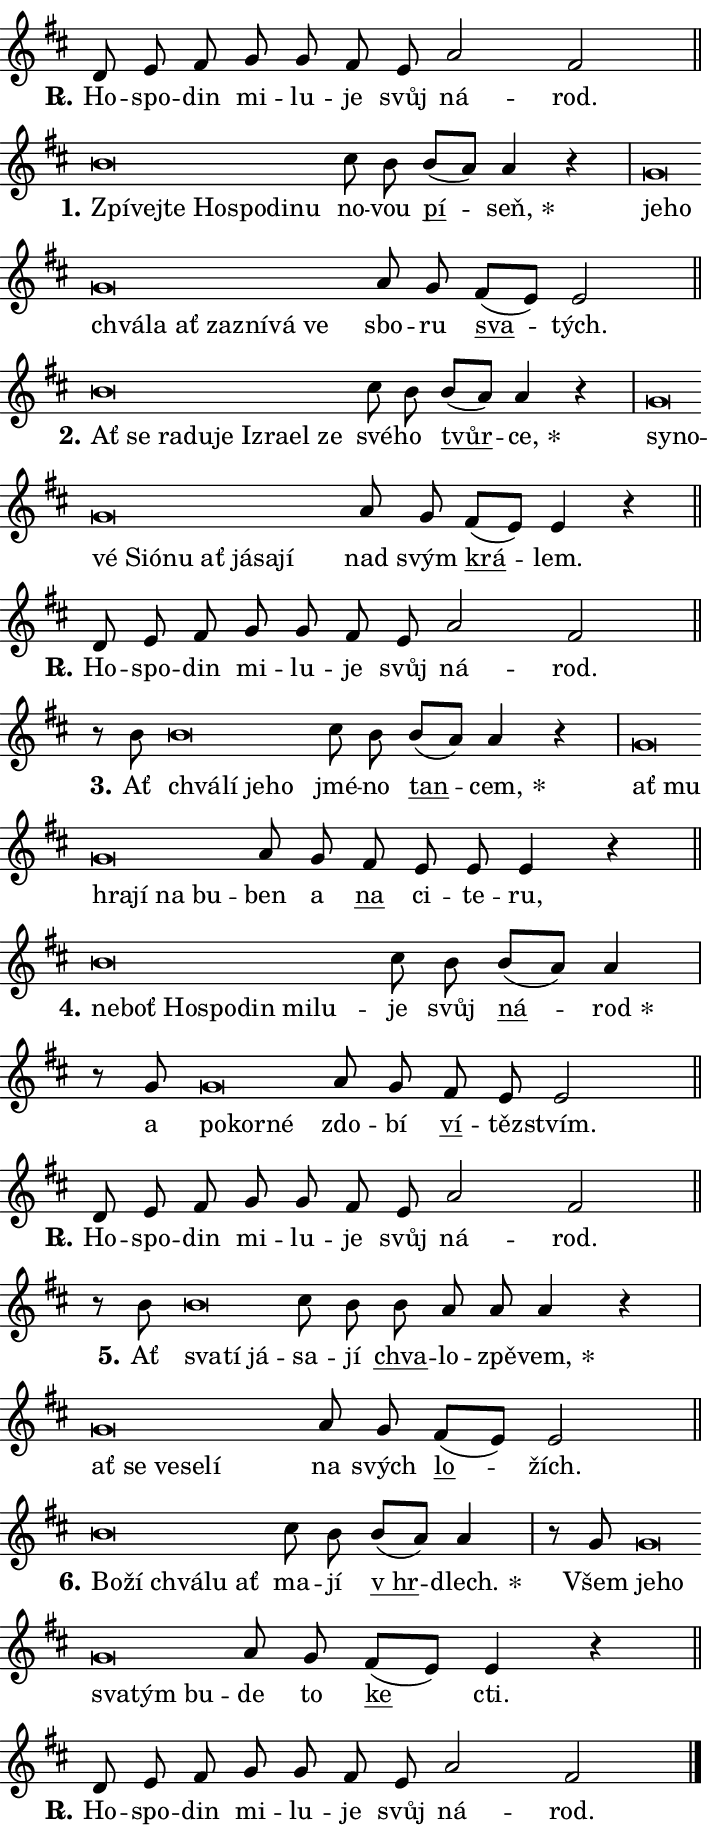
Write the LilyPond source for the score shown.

\version "2.24.0"
\header { tagline = "" }
\paper {
  indent = 0\cm
  top-margin = 0\cm
  right-margin = 0.13\cm % to fit lyric hyphens
  bottom-margin = 0\cm
  left-margin = 0\cm
  paper-width = 12\cm
  page-breaking = #ly:one-page-breaking
  system-system-spacing.basic-distance = #11
  score-system-spacing.basic-distance = #11
  ragged-last = ##f
}


%% Author: Thomas Morley
%% https://lists.gnu.org/archive/html/lilypond-user/2020-05/msg00002.html
#(define (line-position grob)
"Returns position of @var[grob} in current system:
   @code{'start}, if at first time-step
   @code{'end}, if at last time-step
   @code{'middle} otherwise
"
  (let* ((col (ly:item-get-column grob))
         (ln (ly:grob-object col 'left-neighbor))
         (rn (ly:grob-object col 'right-neighbor))
         (col-to-check-left (if (ly:grob? ln) ln col))
         (col-to-check-right (if (ly:grob? rn) rn col))
         (break-dir-left
           (and
             (ly:grob-property col-to-check-left 'non-musical #f)
             (ly:item-break-dir col-to-check-left)))
         (break-dir-right
           (and
             (ly:grob-property col-to-check-right 'non-musical #f)
             (ly:item-break-dir col-to-check-right))))
        (cond ((eqv? 1 break-dir-left) 'start)
              ((eqv? -1 break-dir-right) 'end)
              (else 'middle))))

#(define (tranparent-at-line-position vctor)
  (lambda (grob)
  "Relying on @code{line-position} select the relevant enry from @var{vctor}.
Used to determine transparency,"
    (case (line-position grob)
      ((end) (not (vector-ref vctor 0)))
      ((middle) (not (vector-ref vctor 1)))
      ((start) (not (vector-ref vctor 2))))))

noteHeadBreakVisibility =
#(define-music-function (break-visibility)(vector?)
"Makes @code{NoteHead}s transparent relying on @var{break-visibility}"
#{
  \override NoteHead.transparent =
    #(tranparent-at-line-position break-visibility)
#})

#(define delete-ledgers-for-transparent-note-heads
  (lambda (grob)
    "Reads whether a @code{NoteHead} is transparent.
If so this @code{NoteHead} is removed from @code{'note-heads} from
@var{grob}, which is supposed to be @code{LedgerLineSpanner}.
As a result ledgers are not printed for this @code{NoteHead}"
    (let* ((nhds-array (ly:grob-object grob 'note-heads))
           (nhds-list
             (if (ly:grob-array? nhds-array)
                 (ly:grob-array->list nhds-array)
                 '()))
           ;; Relies on the transparent-property being done before
           ;; Staff.LedgerLineSpanner.after-line-breaking is executed.
           ;; This is fragile ...
           (to-keep
             (remove
               (lambda (nhd)
                 (ly:grob-property nhd 'transparent #f))
               nhds-list)))
      ;; TODO find a better method to iterate over grob-arrays, similiar
      ;; to filter/remove etc for lists
      ;; For now rebuilt from scratch
      (set! (ly:grob-object grob 'note-heads)  '())
      (for-each
        (lambda (nhd)
          (ly:pointer-group-interface::add-grob grob 'note-heads nhd))
        to-keep))))

squashNotes = {
  \override NoteHead.X-extent = #'(-0.2 . 0.2)
  \override NoteHead.Y-extent = #'(-0.75 . 0)
  \override NoteHead.stencil =
    #(lambda (grob)
       (let ((pos (ly:grob-property grob 'staff-position)))
         (begin
           (if (< pos -7) (display "ERROR: Lower brevis then expected\n") (display ""))
           (if (<= pos -6) ly:text-interface::print ly:note-head::print))))
}
unSquashNotes = {
  \revert NoteHead.X-extent
  \revert NoteHead.Y-extent
  \revert NoteHead.stencil
}

hideNotes = \noteHeadBreakVisibility #begin-of-line-visible
unHideNotes = \noteHeadBreakVisibility #all-visible

% work-around for resetting accidentals
% https://lilypond.org/doc/v2.23/Documentation/notation/displaying-rhythms#unmetered-music
cadenzaMeasure = {
  \cadenzaOff
  \partial 1024 s1024
  \cadenzaOn
}

#(define-markup-command (accent layout props text) (markup?)
  "Underline accented syllable"
  (interpret-markup layout props
    #{\markup \override #'(offset . 4.3) \underline { #text }#}))

responsum = \markup \concat {
  "R" \hspace #-1.05 \path #0.1 #'((moveto 0 0.07) (lineto 0.9 0.8)) \hspace #0.05 "."
}

spaceSize = #0.6828661417322834 % exact space size for TeX Gyre Schola

\layout {
  \context {
    \Staff
    \remove "Time_signature_engraver"
    \override LedgerLineSpanner.after-line-breaking = #delete-ledgers-for-transparent-note-heads
  }
  \context {
    \Lyrics {
      \override LyricSpace.minimum-distance = \spaceSize
      \override LyricText.font-name = #"TeX Gyre Schola"
      \override LyricText.font-size = 1
      \override StanzaNumber.font-name = #"TeX Gyre Schola Bold"
      \override StanzaNumber.font-size = 1
    }
  }
  \context {
    \Score 
    \override NoteHead.text =
      #(lambda (grob) 
        (let ((pos (ly:grob-property grob 'staff-position)))
          #{\markup {
            \combine
              \halign #-0.55 \raise #(if (= pos -6) 0 0.5) \override #'(thickness . 2) \draw-line #'(3.2 . 0)
              \musicglyph "noteheads.sM1"
          }#}))
  }
}

% magnetic-lyrics.ily
%
%   written by
%     Jean Abou Samra <jean@abou-samra.fr>
%     Werner Lemberg <wl@gnu.org>
%
%   adapted by
%     Jiri Hon <jiri.hon@gmail.com>
%
% Version 2022-Apr-15

% https://www.mail-archive.com/lilypond-user@gnu.org/msg149350.html

#(define (Left_hyphen_pointer_engraver context)
   "Collect syllable-hyphen-syllable occurrences in lyrics and store
them in properties.  This engraver only looks to the left.  For
example, if the lyrics input is @code{foo -- bar}, it does the
following.

@itemize @bullet
@item
Set the @code{text} property of the @code{LyricHyphen} grob between
@q{foo} and @q{bar} to @code{foo}.

@item
Set the @code{left-hyphen} property of the @code{LyricText} grob with
text @q{foo} to the @code{LyricHyphen} grob between @q{foo} and
@q{bar}.
@end itemize

Use this auxiliary engraver in combination with the
@code{lyric-@/text::@/apply-@/magnetic-@/offset!} hook."
   (let ((hyphen #f)
         (text #f))
     (make-engraver
      (acknowledgers
       ((lyric-syllable-interface engraver grob source-engraver)
        (set! text grob)))
      (end-acknowledgers
       ((lyric-hyphen-interface engraver grob source-engraver)
        ;(when (not (grob::has-interface grob 'lyric-space-interface))
          (set! hyphen grob)));)
      ((stop-translation-timestep engraver)
       (when (and text hyphen)
         (ly:grob-set-object! text 'left-hyphen hyphen))
       (set! text #f)
       (set! hyphen #f)))))

#(define (lyric-text::apply-magnetic-offset! grob)
   "If the space between two syllables is less than the value in
property @code{LyricText@/.details@/.squash-threshold}, move the right
syllable to the left so that it gets concatenated with the left
syllable.

Use this function as a hook for
@code{LyricText@/.after-@/line-@/breaking} if the
@code{Left_@/hyphen_@/pointer_@/engraver} is active."
   (let ((hyphen (ly:grob-object grob 'left-hyphen #f)))
     (when hyphen
       (let ((left-text (ly:spanner-bound hyphen LEFT)))
         (when (grob::has-interface left-text 'lyric-syllable-interface)
           (let* ((common (ly:grob-common-refpoint grob left-text X))
                  (this-x-ext (ly:grob-extent grob common X))
                  (left-x-ext
                   (begin
                     ;; Trigger magnetism for left-text.
                     (ly:grob-property left-text 'after-line-breaking)
                     (ly:grob-extent left-text common X)))
                  ;; `delta` is the gap width between two syllables.
                  (delta (- (interval-start this-x-ext)
                            (interval-end left-x-ext)))
                  (details (ly:grob-property grob 'details))
                  (threshold (assoc-get 'squash-threshold details 0.2)))
             (when (< delta threshold)
               (let* (;; We have to manipulate the input text so that
                      ;; ligatures crossing syllable boundaries are not
                      ;; disabled.  For languages based on the Latin
                      ;; script this is essentially a beautification.
                      ;; However, for non-Western scripts it can be a
                      ;; necessity.
                      (lt (ly:grob-property left-text 'text))
                      (rt (ly:grob-property grob 'text))
                      (is-space (grob::has-interface hyphen 'lyric-space-interface))
                      (space (if is-space " " ""))
                      (extra-delta (if is-space spaceSize 0))
                      ;; Append new syllable.
                      (ltrt-space (if (and (string? lt) (string? rt))
                                (string-append lt space rt)
                                (make-concat-markup (list lt space rt))))
                      ;; Right-align `ltrt` to the right side.
                      (ltrt-space-markup (grob-interpret-markup
                               grob
                               (make-translate-markup
                                (cons (interval-length this-x-ext) 0)
                                (make-right-align-markup ltrt-space)))))
                 (begin
                   ;; Don't print `left-text`.
                   (ly:grob-set-property! left-text 'stencil #f)
                   ;; Set text and stencil (which holds all collected
                   ;; syllables so far) and shift it to the left.
                   (ly:grob-set-property! grob 'text ltrt-space)
                   (ly:grob-set-property! grob 'stencil ltrt-space-markup)
                   (ly:grob-translate-axis! grob (- (- delta extra-delta)) X))))))))))


#(define (lyric-hyphen::displace-bounds-first grob)
   ;; Make very sure this callback isn't triggered too early.
   (let ((left (ly:spanner-bound grob LEFT))
         (right (ly:spanner-bound grob RIGHT)))
     (ly:grob-property left 'after-line-breaking)
     (ly:grob-property right 'after-line-breaking)
     (ly:lyric-hyphen::print grob)))

squashThreshold = #0.4

\layout {
  \context {
    \Lyrics
    \consists #Left_hyphen_pointer_engraver
    \override LyricText.after-line-breaking =
      #lyric-text::apply-magnetic-offset!
    \override LyricHyphen.stencil = #lyric-hyphen::displace-bounds-first
    \override LyricText.details.squash-threshold = \squashThreshold
    \override LyricHyphen.minimum-distance = 0
    \override LyricHyphen.minimum-length = \squashThreshold
  }
}

squashText = \override LyricText.details.squash-threshold = 9999
unSquashText = \override LyricText.details.squash-threshold = \squashThreshold

leftText = \override LyricText.self-alignment-X = #LEFT
unLeftText = \revert LyricText.self-alignment-X

starOffset = #(lambda (grob) 
                (let ((x_offset (ly:self-alignment-interface::aligned-on-x-parent grob)))
                  (if (= x_offset 0) 0 (+ x_offset 1.2))))

star = #(define-music-function (syllable)(string?)
"Append star separator at the end of a syllable"
#{
  \once \override LyricText.X-offset = #starOffset
  \lyricmode { \markup {
    #syllable
    \override #'((font-name . "TeX Gyre Schola Bold")) \hspace #0.2 \lower #0.65 \larger "*"
  } }
#})

starAccent = #(define-music-function (syllable)(string?)
"Append star separator at the end of a syllable and make accent"
#{
  \once \override LyricText.X-offset = #starOffset
  \lyricmode { \markup {
    \accent #syllable
    \override #'((font-name . "TeX Gyre Schola Bold")) \hspace #0.2 \lower #0.65 \larger "*"
  } }
#})

breath = #(define-music-function (syllable)(string?)
"Append breathing indicator at the end of a syllable"
#{
  \lyricmode { \markup { #syllable "+" } }
#})

optionalBreath = #(define-music-function (syllable)(string?)
"Append optional breathing indicator at the end of a syllable"
#{
  \lyricmode { \markup { #syllable "(+)" } }
#})


\score {
    <<
        \new Voice = "melody" { \cadenzaOn \key d \major \relative { d'8 e fis g g \bar "" fis e \bar "" a2 fis \cadenzaMeasure \bar "||" \break } }
        \new Lyrics \lyricsto "melody" { \lyricmode { \set stanza = \responsum
Ho -- spo -- din mi -- lu -- je svůj ná -- rod. } }
    >>
    \layout {}
}

\score {
    <<
        \new Voice = "melody" { \cadenzaOn \key d \major \relative { \squashNotes b'\breve*1/16 \hideNotes \breve*1/16 \bar "" \breve*1/16 \bar "" \breve*1/16 \bar "" \breve*1/16 \bar "" \breve*1/16 \breve*1/16 \bar "" \unHideNotes \unSquashNotes cis8 b \bar "" b[( a)] a4 r \cadenzaMeasure \bar "|" \squashNotes g\breve*1/16 \hideNotes \breve*1/16 \bar "" \breve*1/16 \bar "" \breve*1/16 \bar "" \breve*1/16 \bar "" \breve*1/16 \bar "" \breve*1/16 \bar "" \breve*1/16 \breve*1/16 \bar "" \unHideNotes \unSquashNotes a8 g \bar "" fis[( e)] e2 \cadenzaMeasure \bar "||" \break } }
        \new Lyrics \lyricsto "melody" { \lyricmode { \set stanza = "1."
\leftText Zpí -- \squashText vej -- te Ho -- spo -- di -- nu \unLeftText \unSquashText no -- vou \markup \accent pí -- \star seň, \leftText je -- \squashText ho chvá -- la ať za -- zní -- vá ve \unLeftText \unSquashText sbo -- ru \markup \accent sva -- tých. } }
    >>
    \layout {}
}

\score {
    <<
        \new Voice = "melody" { \cadenzaOn \key d \major \relative { \squashNotes b'\breve*1/16 \hideNotes \breve*1/16 \bar "" \breve*1/16 \bar "" \breve*1/16 \bar "" \breve*1/16 \bar "" \breve*1/16 \bar "" \breve*1/16 \bar "" \breve*1/16 \breve*1/16 \bar "" \unHideNotes \unSquashNotes cis8 b \bar "" b[( a)] a4 r \cadenzaMeasure \bar "|" \squashNotes g\breve*1/16 \hideNotes \breve*1/16 \bar "" \breve*1/16 \bar "" \breve*1/16 \bar "" \breve*1/16 \bar "" \breve*1/16 \bar "" \breve*1/16 \bar "" \breve*1/16 \bar "" \breve*1/16 \breve*1/16 \bar "" \unHideNotes \unSquashNotes a8 g \bar "" fis[( e)] e4 r \cadenzaMeasure \bar "||" \break } }
        \new Lyrics \lyricsto "melody" { \lyricmode { \set stanza = "2."
\leftText Ať \squashText se ra -- du -- je Iz -- ra -- el ze \unLeftText \unSquashText své -- ho \markup \accent tvůr -- \star ce, \leftText sy -- \squashText no -- vé Si -- ó -- nu ať já -- sa -- jí \unLeftText \unSquashText nad svým \markup \accent krá -- lem. } }
    >>
    \layout {}
}

\score {
    <<
        \new Voice = "melody" { \cadenzaOn \key d \major \relative { d'8 e fis g g \bar "" fis e \bar "" a2 fis \cadenzaMeasure \bar "||" \break } }
        \new Lyrics \lyricsto "melody" { \lyricmode { \set stanza = \responsum
Ho -- spo -- din mi -- lu -- je svůj ná -- rod. } }
    >>
    \layout {}
}

\score {
    <<
        \new Voice = "melody" { \cadenzaOn \key d \major \relative { r8 b' \squashNotes b\breve*1/16 \hideNotes \breve*1/16 \bar "" \breve*1/16 \breve*1/16 \bar "" \unHideNotes \unSquashNotes cis8 b \bar "" b[( a)] a4 r \cadenzaMeasure \bar "|" \squashNotes g\breve*1/16 \hideNotes \breve*1/16 \bar "" \breve*1/16 \bar "" \breve*1/16 \bar "" \breve*1/16 \breve*1/16 \bar "" \unHideNotes \unSquashNotes a8 g \bar "" fis e e e4 r \cadenzaMeasure \bar "||" \break } }
        \new Lyrics \lyricsto "melody" { \lyricmode { \set stanza = "3."
Ať \leftText chvá -- \squashText lí je -- ho \unLeftText \unSquashText jmé -- no \markup \accent tan -- \star cem, \leftText ať \squashText mu hra -- jí na bu -- \unLeftText \unSquashText ben a \markup \accent na ci -- te -- ru, } }
    >>
    \layout {}
}

\score {
    <<
        \new Voice = "melody" { \cadenzaOn \key d \major \relative { \squashNotes b'\breve*1/16 \hideNotes \breve*1/16 \bar "" \breve*1/16 \bar "" \breve*1/16 \bar "" \breve*1/16 \bar "" \breve*1/16 \breve*1/16 \bar "" \unHideNotes \unSquashNotes cis8 b \bar "" b[( a)] a4 \cadenzaMeasure \bar "|" r8 g \squashNotes g\breve*1/16 \hideNotes \breve*1/16 \breve*1/16 \bar "" \unHideNotes \unSquashNotes a8 g \bar "" fis e e2 \cadenzaMeasure \bar "||" \break } }
        \new Lyrics \lyricsto "melody" { \lyricmode { \set stanza = "4."
\leftText ne -- \squashText boť Ho -- spo -- din mi -- lu -- \unLeftText \unSquashText je svůj \markup \accent ná -- \star rod a \leftText po -- \squashText kor -- né \unLeftText \unSquashText zdo -- bí \markup \accent ví -- těz -- stvím. } }
    >>
    \layout {}
}

\score {
    <<
        \new Voice = "melody" { \cadenzaOn \key d \major \relative { d'8 e fis g g \bar "" fis e \bar "" a2 fis \cadenzaMeasure \bar "||" \break } }
        \new Lyrics \lyricsto "melody" { \lyricmode { \set stanza = \responsum
Ho -- spo -- din mi -- lu -- je svůj ná -- rod. } }
    >>
    \layout {}
}

\score {
    <<
        \new Voice = "melody" { \cadenzaOn \key d \major \relative { r8 b' \squashNotes b\breve*1/16 \hideNotes \breve*1/16 \breve*1/16 \bar "" \unHideNotes \unSquashNotes cis8 b \bar "" b a a a4 r \cadenzaMeasure \bar "|" \squashNotes g\breve*1/16 \hideNotes \breve*1/16 \bar "" \breve*1/16 \bar "" \breve*1/16 \breve*1/16 \bar "" \unHideNotes \unSquashNotes a8 g \bar "" fis[( e)] e2 \cadenzaMeasure \bar "||" \break } }
        \new Lyrics \lyricsto "melody" { \lyricmode { \set stanza = "5."
Ať \leftText sva -- \squashText tí já -- \unLeftText \unSquashText sa -- jí \markup \accent chva -- lo -- zpě -- \star vem, \leftText ať \squashText se ve -- se -- lí \unLeftText \unSquashText na svých \markup \accent lo -- žích. } }
    >>
    \layout {}
}

\score {
    <<
        \new Voice = "melody" { \cadenzaOn \key d \major \relative { \squashNotes b'\breve*1/16 \hideNotes \breve*1/16 \bar "" \breve*1/16 \bar "" \breve*1/16 \breve*1/16 \bar "" \unHideNotes \unSquashNotes cis8 b \bar "" b[( a)] a4 \cadenzaMeasure \bar "|" r8 g \squashNotes g\breve*1/16 \hideNotes \breve*1/16 \bar "" \breve*1/16 \bar "" \breve*1/16 \breve*1/16 \bar "" \unHideNotes \unSquashNotes a8 g \bar "" fis[( e)] e4 r \cadenzaMeasure \bar "||" \break } }
        \new Lyrics \lyricsto "melody" { \lyricmode { \set stanza = "6."
\leftText Bo -- \squashText ží chvá -- lu ať \unLeftText \unSquashText ma -- jí \markup \accent "v hr" -- \star dlech. Všem \leftText je -- \squashText ho sva -- tým bu -- \unLeftText \unSquashText de to \markup \accent ke cti. } }
    >>
    \layout {}
}

\score {
    <<
        \new Voice = "melody" { \cadenzaOn \key d \major \relative { d'8 e fis g g \bar "" fis e \bar "" a2 fis \cadenzaMeasure \bar "||" \break } \bar "|." }
        \new Lyrics \lyricsto "melody" { \lyricmode { \set stanza = \responsum
Ho -- spo -- din mi -- lu -- je svůj ná -- rod. } }
    >>
    \layout {}
}
